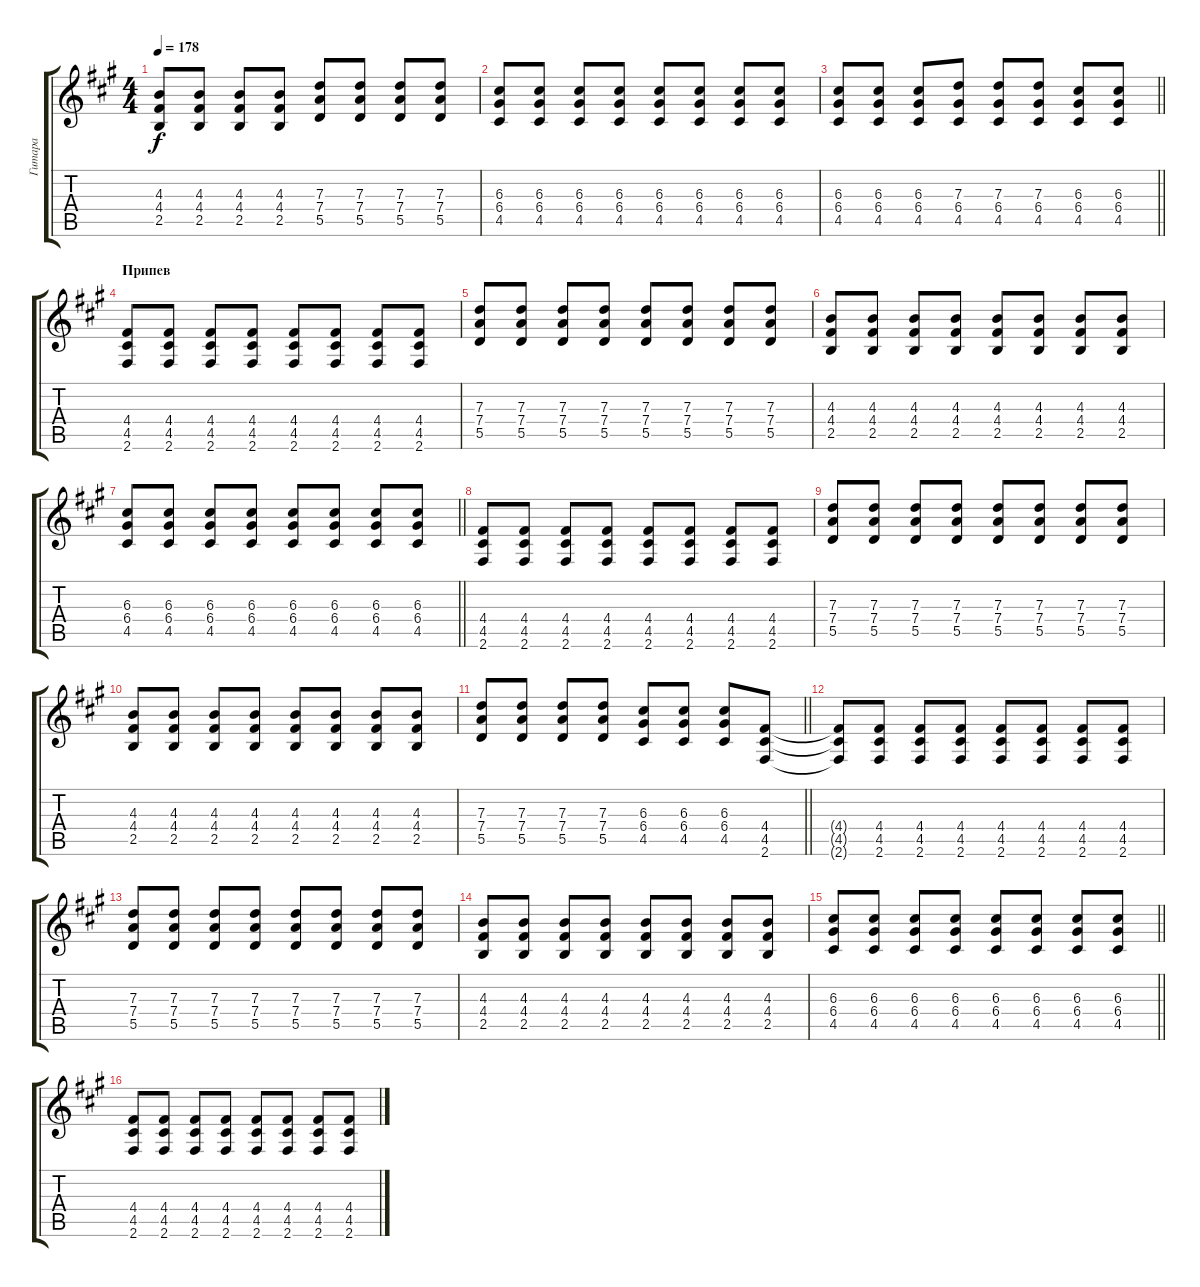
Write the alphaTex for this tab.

\track ("Гитара" "Гитара") {instrument distortionguitar}
\staff {score tabs}
\tuning (E4 B3 G3 D3 A2 E2) {hide}
\ts (4 4)
\tempo 178
\clef g2
\ks f#minor
(4.3 4.4 2.5).8{dy f} (4.3 4.4 2.5).8 (4.3 4.4 2.5).8 (4.3 4.4 2.5).8 (7.3 7.4 5.5).8 (7.3 7.4 5.5).8 (7.3 7.4 5.5).8 (7.3 7.4 5.5).8 |
(6.3 6.4 4.5).8 (6.3 6.4 4.5).8 (6.3 6.4 4.5).8 (6.3 6.4 4.5).8 (6.3 6.4 4.5).8 (6.3 6.4 4.5).8 (6.3 6.4 4.5).8 (6.3 6.4 4.5).8 |
\barLineRight lightlight
(6.3 6.4 4.5).8 (6.3 6.4 4.5).8 (6.3 6.4 4.5).8 (7.3 6.4 4.5).8 (7.3 6.4 4.5).8 (7.3 6.4 4.5).8 (6.3 6.4 4.5).8 (6.3 6.4 4.5).8 |
\section ("" "Припев")
(4.4 4.5 2.6).8 (4.4 4.5 2.6).8 (4.4 4.5 2.6).8 (4.4 4.5 2.6).8 (4.4 4.5 2.6).8 (4.4 4.5 2.6).8 (4.4 4.5 2.6).8 (4.4 4.5 2.6).8 |
(7.3 7.4 5.5).8 (7.3 7.4 5.5).8 (7.3 7.4 5.5).8 (7.3 7.4 5.5).8 (7.3 7.4 5.5).8 (7.3 7.4 5.5).8 (7.3 7.4 5.5).8 (7.3 7.4 5.5).8 |
(4.3 4.4 2.5).8 (4.3 4.4 2.5).8 (4.3 4.4 2.5).8 (4.3 4.4 2.5).8 (4.3 4.4 2.5).8 (4.3 4.4 2.5).8 (4.3 4.4 2.5).8 (4.3 4.4 2.5).8 |
\barLineRight lightlight
(6.3 6.4 4.5).8 (6.3 6.4 4.5).8 (6.3 6.4 4.5).8 (6.3 6.4 4.5).8 (6.3 6.4 4.5).8 (6.3 6.4 4.5).8 (6.3 6.4 4.5).8 (6.3 6.4 4.5).8 |
(4.4 4.5 2.6).8 (4.4 4.5 2.6).8 (4.4 4.5 2.6).8 (4.4 4.5 2.6).8 (4.4 4.5 2.6).8 (4.4 4.5 2.6).8 (4.4 4.5 2.6).8 (4.4 4.5 2.6).8 |
(7.3 7.4 5.5).8 (7.3 7.4 5.5).8 (7.3 7.4 5.5).8 (7.3 7.4 5.5).8 (7.3 7.4 5.5).8 (7.3 7.4 5.5).8 (7.3 7.4 5.5).8 (7.3 7.4 5.5).8 |
(4.3 4.4 2.5).8 (4.3 4.4 2.5).8 (4.3 4.4 2.5).8 (4.3 4.4 2.5).8 (4.3 4.4 2.5).8 (4.3 4.4 2.5).8 (4.3 4.4 2.5).8 (4.3 4.4 2.5).8 |
\barLineRight lightlight
(7.3 7.4 5.5).8 (7.3 7.4 5.5).8 (7.3 7.4 5.5).8 (7.3 7.4 5.5).8 (6.3 6.4 4.5).8 (6.3 6.4 4.5).8 (6.3 6.4 4.5).8 (4.4 4.5 2.6).8 |
(4.4{t} 4.5{t} 2.6{t}).8 (4.4 4.5 2.6).8 (4.4 4.5 2.6).8 (4.4 4.5 2.6).8 (4.4 4.5 2.6).8 (4.4 4.5 2.6).8 (4.4 4.5 2.6).8 (4.4 4.5 2.6).8 |
(7.3 7.4 5.5).8 (7.3 7.4 5.5).8 (7.3 7.4 5.5).8 (7.3 7.4 5.5).8 (7.3 7.4 5.5).8 (7.3 7.4 5.5).8 (7.3 7.4 5.5).8 (7.3 7.4 5.5).8 |
(4.3 4.4 2.5).8 (4.3 4.4 2.5).8 (4.3 4.4 2.5).8 (4.3 4.4 2.5).8 (4.3 4.4 2.5).8 (4.3 4.4 2.5).8 (4.3 4.4 2.5).8 (4.3 4.4 2.5).8 |
\barLineRight lightlight
(6.3 6.4 4.5).8 (6.3 6.4 4.5).8 (6.3 6.4 4.5).8 (6.3 6.4 4.5).8 (6.3 6.4 4.5).8 (6.3 6.4 4.5).8 (6.3 6.4 4.5).8 (6.3 6.4 4.5).8 |
(4.4 4.5 2.6).8 (4.4 4.5 2.6).8 (4.4 4.5 2.6).8 (4.4 4.5 2.6).8 (4.4 4.5 2.6).8 (4.4 4.5 2.6).8 (4.4 4.5 2.6).8 (4.4 4.5 2.6).8
